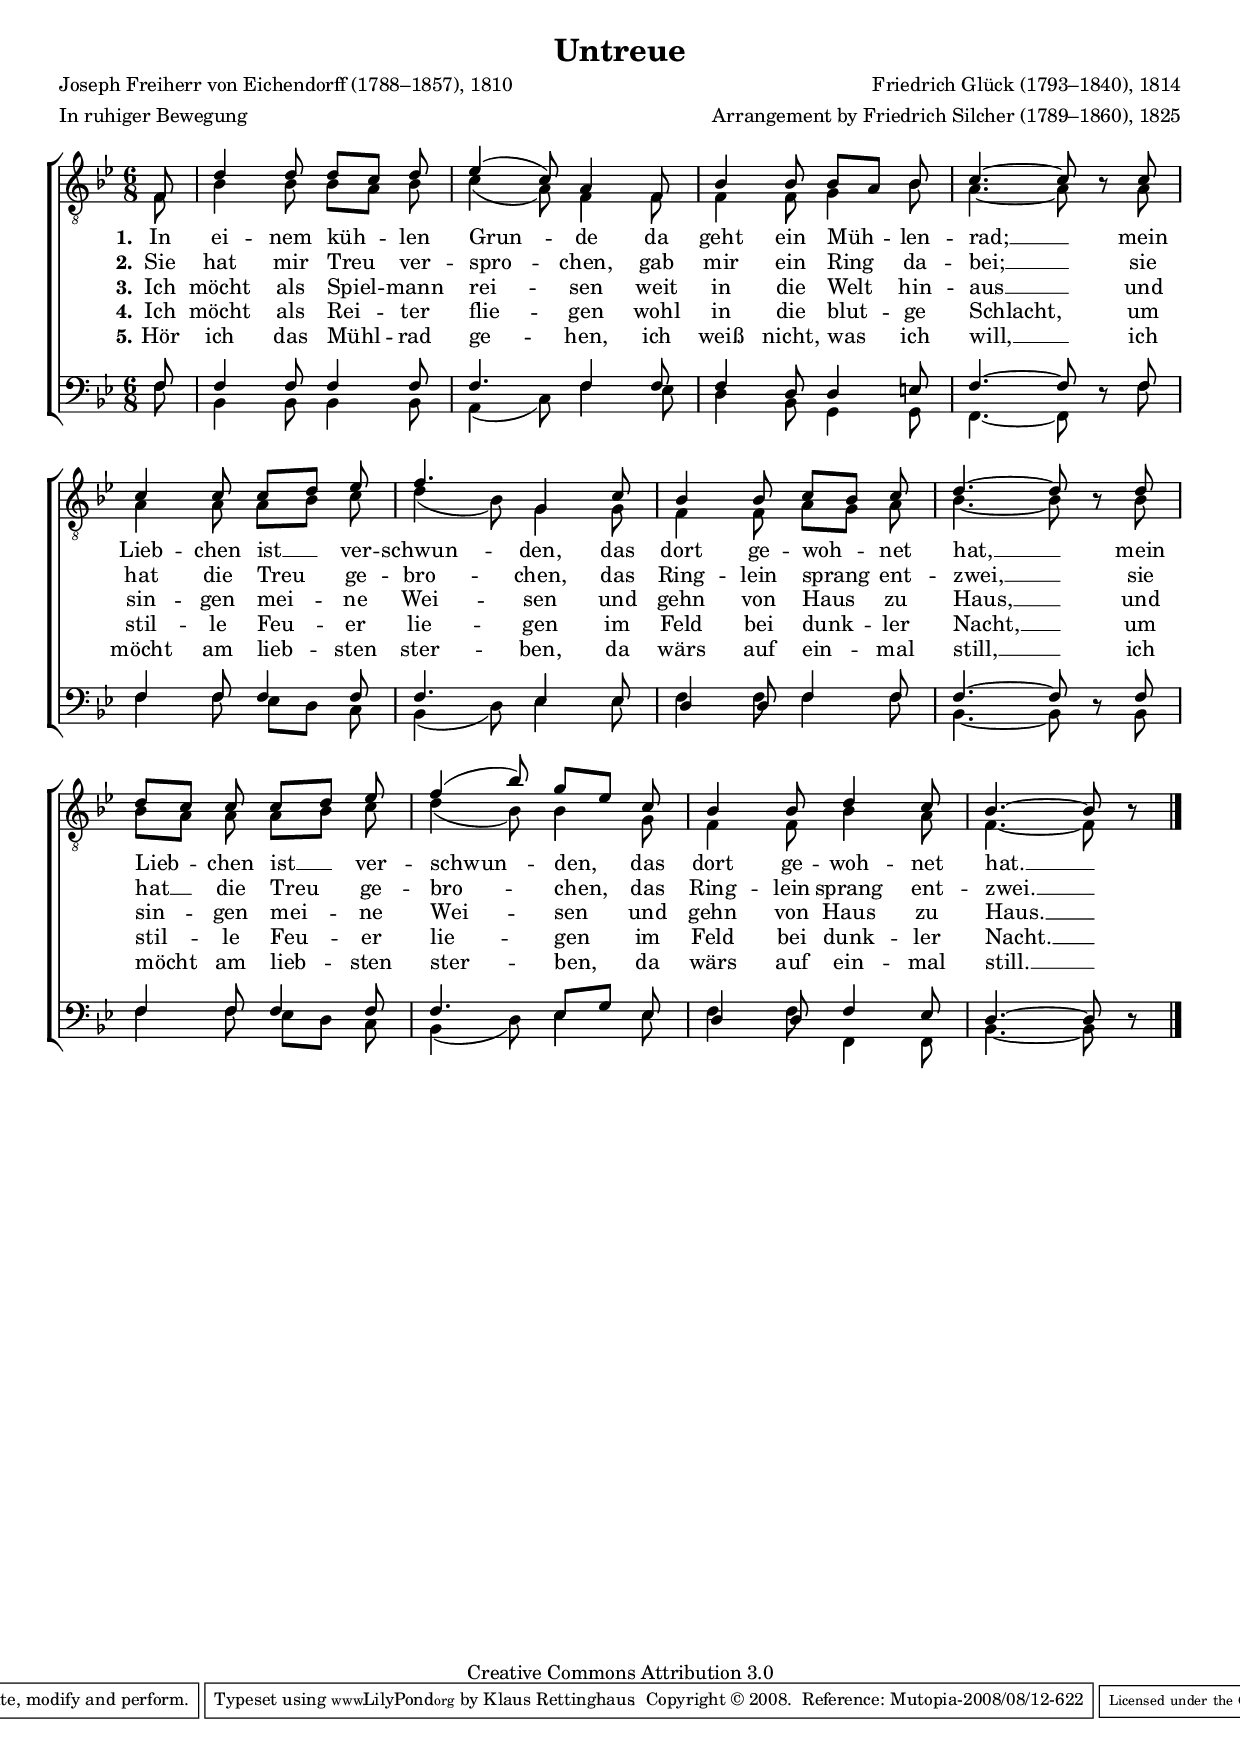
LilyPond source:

\include "deutsch.ly" 

#(set-global-staff-size 17) 
#(ly:set-option 'point-and-click #f) 

\version "2.10" 

global = { \key b \major \time 6/8 \tempo 4.=48 } 

TAUntreue = \relative c 
{ 
\partial 8 
d8 h'4 h8 h[ a] h c4( a8) fis4 
d8 g4 g8 g[ fis] g a4.~ a8 \oneVoice r \voiceOne 
a8 a4 a8 a[ h] c d4. e,4 
a8 g4 g8 a[ g] a h4.~ h8 \oneVoice r \voiceOne 
h8 h[ a] a a[ h] c d4( g8) e[ c] 
a8 g4 g8 h4 a8 g4.~ g8 \oneVoice r \voiceOne 
\bar "|." 
} 

TBUntreue = \relative c 
{ 
\partial 8 
f8 b4 b8 b[ a] b c4( a8) f4 
f8 f4 f8 g4 b8 a4.~ a8 s 
a8 a4 a8 a[ b] c d4( b8) g4 
g8 f4 f8 a[ g] a b4.~ b8 s 
b8 b[ a] a a[ b] c d4( b8) b4 
g8 f4 f8 b4 a8 f4.~ f8 s 
\bar "|." 
} 

BAUntreue = \relative c 
{ 
\partial 8 
f8 f4 f8 f4 f8 f4. f4 
f8 f4 d8 d4 e8 f4.~ f8 \oneVoice r \voiceOne 
f8 f4 f8 f4 f8 f4. es4 
es8 d4 d8 f4 f8 f4.~ f8 \oneVoice r \voiceOne 
f8 f4 f8 f4 f8 f4. es8[ g] 
es8 d4 d8 f4 es8 d4.~ d8 \oneVoice r \voiceOne 
\bar "|." 
} 

BBUntreue = \relative c 
{ 
f8 b,4 b8 b4 b8 a4( c8) f4 
es8 d4 b8 g4 g8 f4.~ f8 s 
f'8 f4 f8 es[ d] c b4( d8) es4 
es8 f4 f8 f4 f8 b,4.~ b8 s 
b8 f'4 f8 es[ d] c b4( d8) es4 
es8 f4 f8 f,4 f8 b4.~ b8 s 
\bar "|." 
} 


LUA = \lyricmode { 
\set stanza = "1." 
In ei -- nem küh -- len Grun -- de 
da geht ein Müh -- len -- rad; __ 
mein Lieb -- chen ist __ ver -- schwun -- den, 
das dort ge -- woh -- net hat, __ 
mein Lieb -- chen ist __ ver -- schwun -- den, 
das dort ge -- woh -- net hat. __ 
} 

LUB = \lyricmode { 
\set stanza = "2." 
Sie hat mir Treu ver -- spro -- chen, 
gab mir ein Ring da -- bei; __ 
sie hat die Treu ge -- bro -- chen, 
das Ring -- lein sprang ent -- zwei, __ 
sie hat __ die Treu ge -- bro -- chen, 
das Ring -- lein sprang ent -- zwei. __ 
} 

LUC = \lyricmode { 
\set stanza = "3." 
Ich möcht als Spiel -- mann rei -- sen 
weit in die Welt hin -- aus __ 
und sin -- gen mei -- ne Wei -- sen 
und gehn von Haus zu Haus, __ 
und sin -- gen mei -- ne Wei -- sen 
und gehn von Haus zu Haus. __ 
} 

LUD = \lyricmode { 
\set stanza = "4." 
Ich möcht als Rei -- ter flie -- gen 
wohl in die blut -- ge Schlacht, 
um stil -- le Feu -- er lie -- gen 
im Feld bei dunk -- ler Nacht, __ 
um stil -- le Feu -- er lie -- gen 
im Feld bei dunk -- ler Nacht. __
} 

LUE = \lyricmode { 
\set stanza = "5." 
Hör ich das Mühl -- rad ge -- hen, 
ich weiß nicht, was ich will, __ 
ich möcht am lieb -- sten ster -- ben, 
da wärs auf ein -- mal still, __ 
ich möcht am lieb -- sten ster -- ben, 
da wärs auf ein -- mal still. __
} 

%--------------------

\header { 
 kaisernumber = "491"
 comment = "Vers 5 langsamer und schwächer, und das Ende pp"
 
 dedication = "" 
 title = "Untreue" 
 subtitle = "" 
 composer = "Friedrich Glück (1793–1840), 1814" 
 opus = "" 
 meter = "In ruhiger Bewegung" 
 arranger = "Arrangement by Friedrich Silcher (1789–1860), 1825" 
 poet = "Joseph Freiherr von Eichendorff (1788–1857), 1810" 

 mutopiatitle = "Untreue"
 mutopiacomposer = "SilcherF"
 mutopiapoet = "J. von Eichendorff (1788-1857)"
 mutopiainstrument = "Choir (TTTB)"
 date = "1825"
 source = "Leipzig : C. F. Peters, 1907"
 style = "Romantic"
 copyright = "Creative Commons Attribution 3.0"
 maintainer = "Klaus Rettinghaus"
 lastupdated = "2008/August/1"
 
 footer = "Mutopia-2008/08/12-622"
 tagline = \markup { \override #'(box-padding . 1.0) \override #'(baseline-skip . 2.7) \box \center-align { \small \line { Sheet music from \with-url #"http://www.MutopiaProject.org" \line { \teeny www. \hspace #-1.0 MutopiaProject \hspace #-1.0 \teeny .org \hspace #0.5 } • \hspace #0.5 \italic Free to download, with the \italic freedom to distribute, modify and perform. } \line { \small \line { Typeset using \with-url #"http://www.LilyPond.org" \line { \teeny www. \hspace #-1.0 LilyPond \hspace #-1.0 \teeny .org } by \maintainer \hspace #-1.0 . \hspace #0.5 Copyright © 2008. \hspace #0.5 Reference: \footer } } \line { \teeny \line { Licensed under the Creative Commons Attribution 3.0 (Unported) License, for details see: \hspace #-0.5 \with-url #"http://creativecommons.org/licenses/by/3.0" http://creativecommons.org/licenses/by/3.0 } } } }
}

\score {
\context ChoirStaff 
	<< 
	\context Staff = TenorStaff 
	<< 
	\set Staff.midiInstrument = "voice oohs" 
			\clef "G_8" 
			\context Voice = TenorA { \voiceOne 
				<< 
				\autoBeamOff 
				\dynamicUp 
				\global \transpose g b \TAUntreue 
				>> } 
			\context Voice = TenorB { \voiceTwo 
 				<< 
				\autoBeamOff 
				\global \TBUntreue 
				>> } 
			>> 
	\context Lyrics = verseone 
	\context Lyrics = versetwo 
	\context Lyrics = versethree 
	\context Lyrics = versefour 
	\context Lyrics = versefive 
	\context Staff = BassStaff 
	<< 
	\set Staff.midiInstrument = "voice oohs" 
			\clef "F" 
			\context Voice = BassA { \voiceOne 
				<< 
				\autoBeamOff 
				\dynamicUp 
				\global \BAUntreue 
				>> } 
			\context Voice = BassB { \voiceTwo 
				<< 
				\autoBeamOff 
				\dynamicDown 
				\global \BBUntreue 
				>> } 
		>> 
	\context Lyrics = verseone \lyricsto TenorA \LUA 
	\context Lyrics = versetwo \lyricsto TenorA \LUB 
	\context Lyrics = versethree \lyricsto TenorA \LUC 
	\context Lyrics = versefour \lyricsto TenorA \LUD 
	\context Lyrics = versefive \lyricsto TenorA \LUE 
	>> 

\layout {
indent = 0.0\cm
\context {\Score 
\remove "Bar_number_engraver"
\override MetronomeMark #'transparent = ##t 
\override DynamicTextSpanner #'dash-period = #-1.0 
\override BreathingSign #'text = #(make-musicglyph-markup "scripts.rvarcomma") 
}
\context {\Staff 
\override VerticalAxisGroup #'minimum-Y-extent = #'(-1 . 1) 
}
}

\midi {
\context { \Voice 
\remove "Dynamic_performer" 
}
}

}
